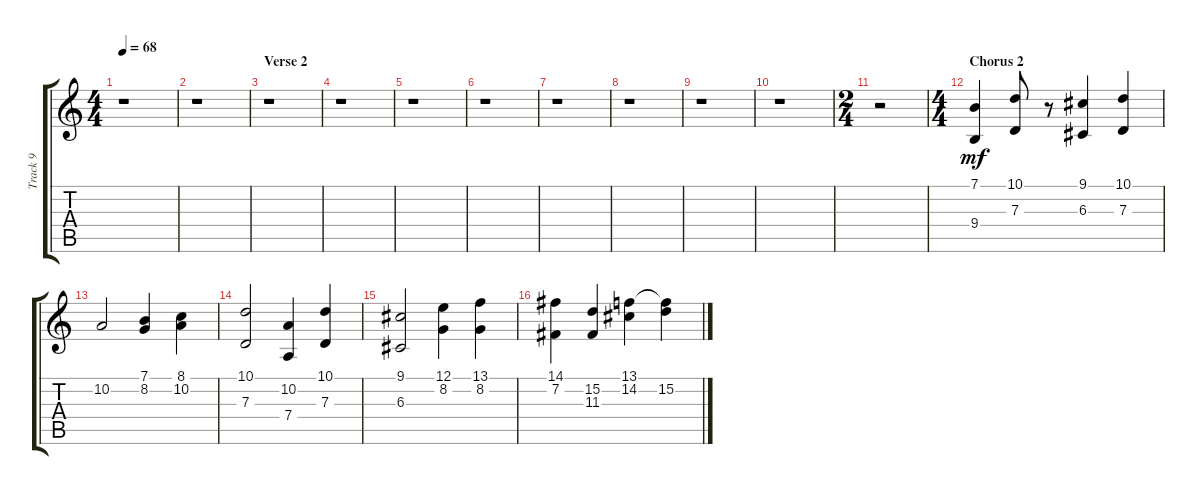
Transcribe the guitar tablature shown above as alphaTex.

\track ("Track 9" "Track 9") {instrument synthstrings2}
\staff {score tabs}
\tuning (E4 B3 G3 D3 A2 E2) {hide}
\ts (4 4)
\tempo 68
\clef g2
\ks c
r.1{dy mf} |
r.1 |
\section ("" "Verse 2")
r.1 |
r.1 |
r.1 |
r.1 |
r.1 |
r.1 |
r.1 |
r.1 |
\ts (2 4)
r.2 |
\ts (4 4)
\section ("" "Chorus 2")
(7.1 9.4).4 (10.1 7.3).8 r.8 (9.1 6.3).4 (10.1 7.3).4 |
10.2.2 (7.1 8.2).4 (8.1 10.2).4 |
(10.1 7.3).2 (10.2 7.4).4 (10.1 7.3).4 |
(9.1 6.3).2 (12.1 8.2).4 (13.1 8.2).4 |
(14.1 7.2).4 (15.2 11.3).4 (13.1 14.2).4 (13.1{t} 15.2).4
